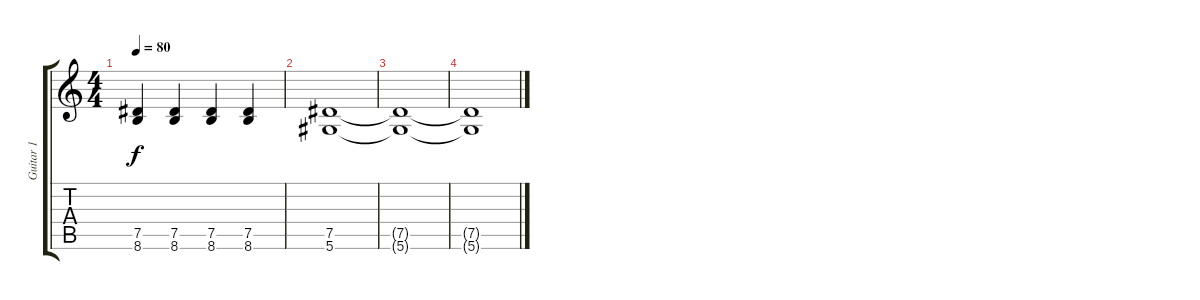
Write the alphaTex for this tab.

\track ("Guitar 1" "Guitar 1") {instrument distortionguitar}
\staff {score tabs}
\tuning (Eb4 Bb3 Gb3 Db3 Ab2 Eb2) {hide}
\ts (4 4)
\tempo 80
\clef g2
\ks c
(7.5 8.6).4{dy f} (7.5 8.6).4 (7.5 8.6).4 (7.5 8.6).4 |
(7.5 5.6).1 |
(7.5{t} 5.6{t}).1 |
(7.5{t} 5.6{t}).1
